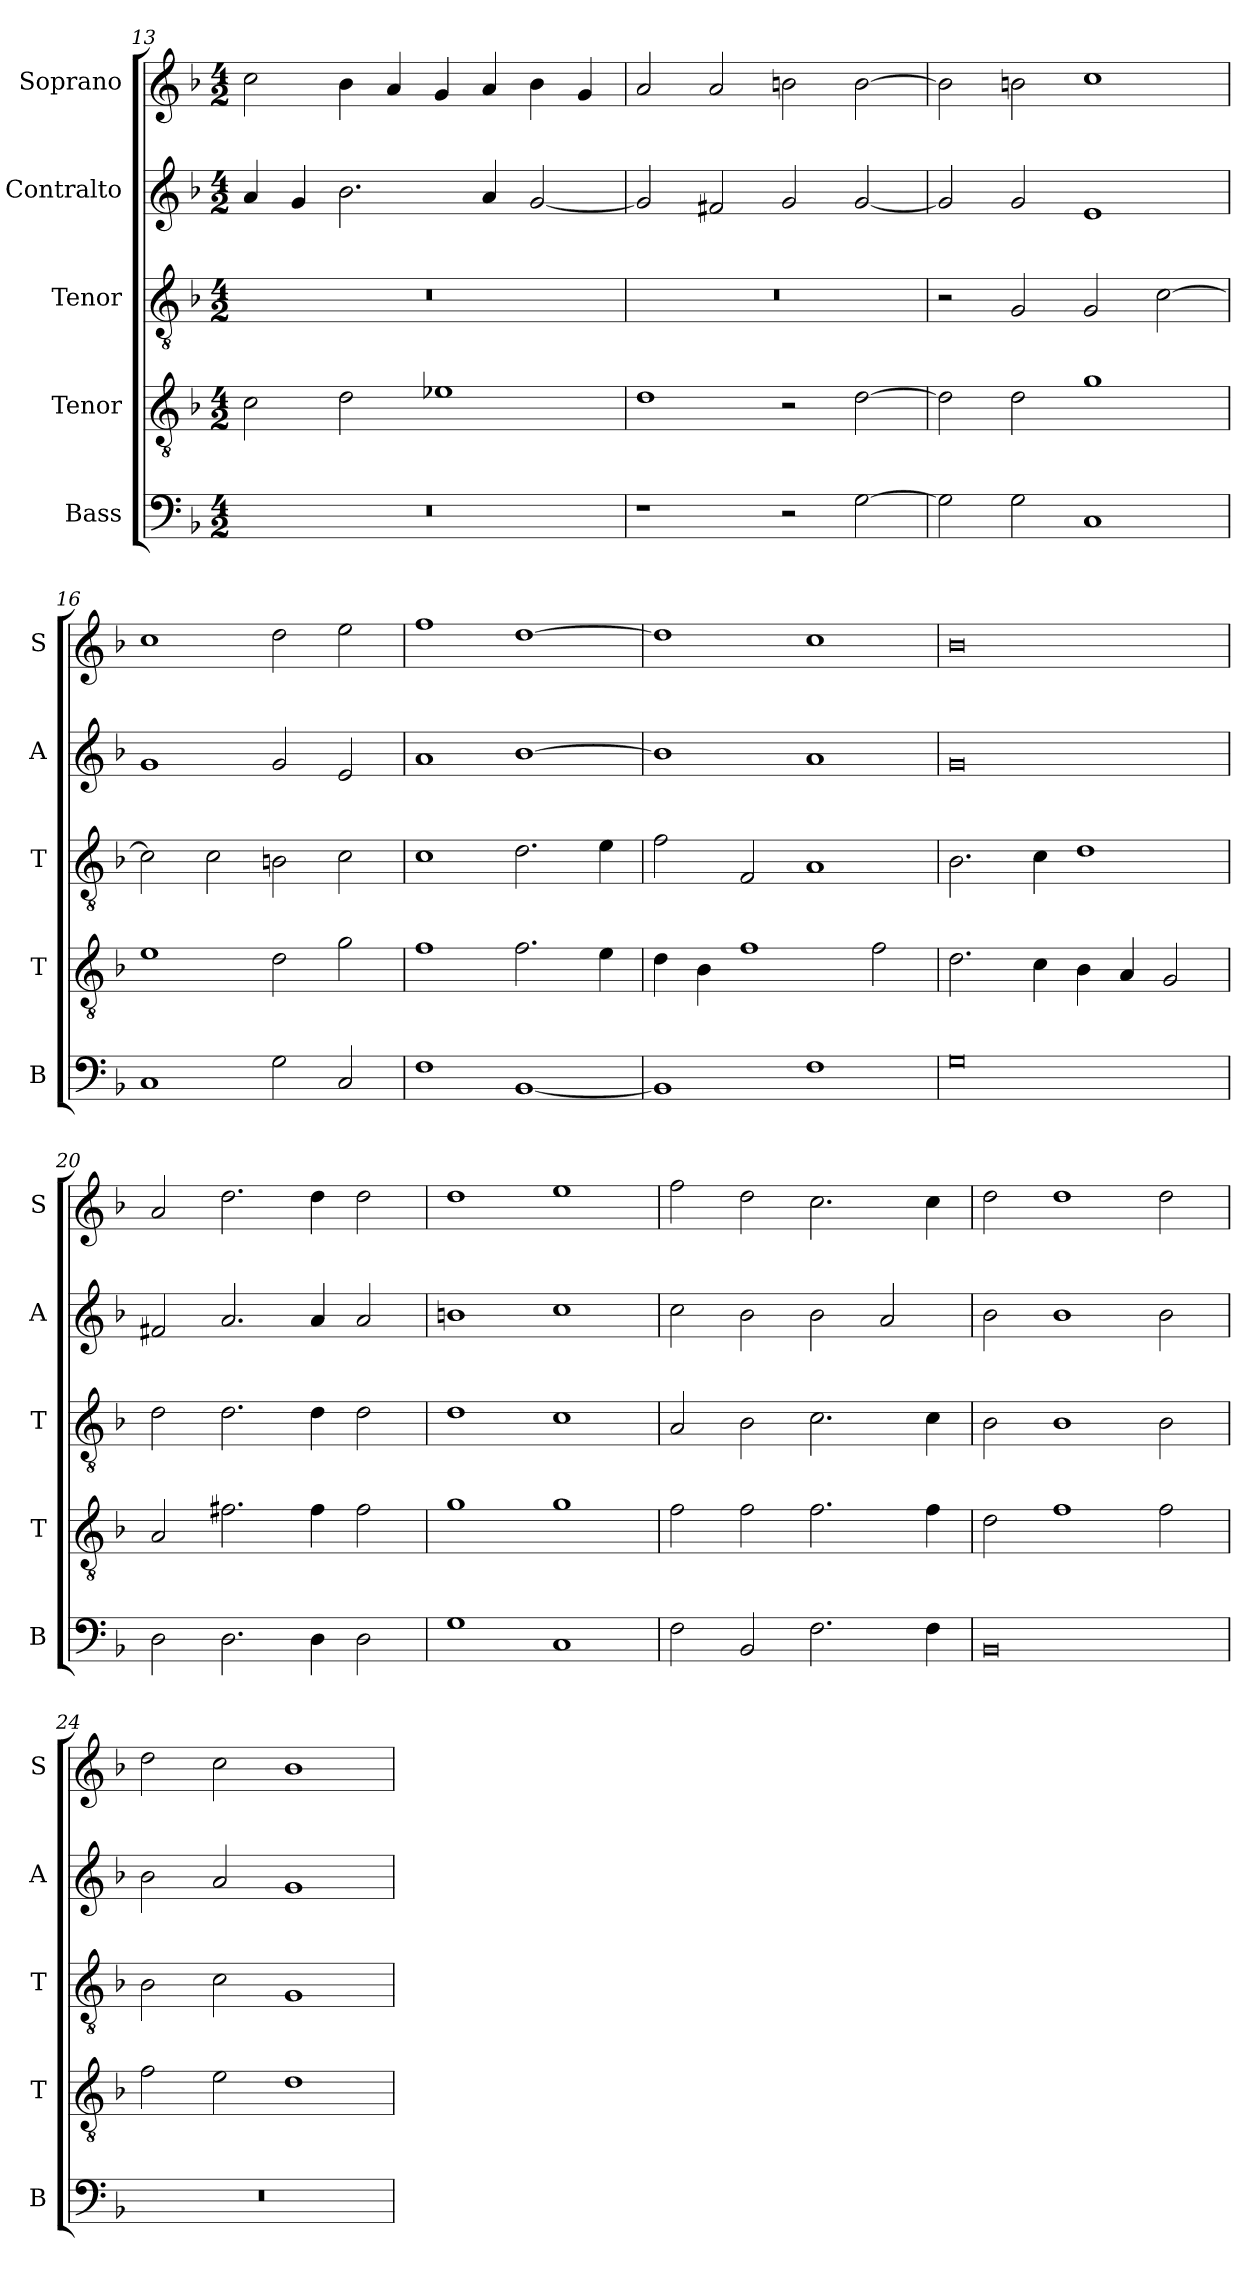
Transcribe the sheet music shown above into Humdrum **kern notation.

**kern	**kern	**kern	**kern	**kern
*part5	*part4	*part3	*part2	*part1
*staff5	*staff4	*staff3	*staff2	*staff1
*I"Bass	*I"Tenor	*I"Tenor	*I"Contralto	*I"Soprano
*I'B	*I'T	*I'T	*I'A	*I'S
*clefF4	*clefGv2	*clefGv2	*clefG2	*clefG2
*k[b-]	*k[b-]	*k[b-]	*k[b-]	*k[b-]
*G:dor	*G:dor	*G:dor	*G:dor	*G:dor
*M4/2	*M4/2	*M4/2	*M4/2	*M4/2
=13	=13	=13	=13	=13
0r	2c	0r	4a	2cc
.	.	.	4g	.
.	2d	.	2.b-	4b-
.	.	.	.	4a
.	1e-X	.	.	4g
.	.	.	4a	4a
.	.	.	[2g	4b-
.	.	.	.	4g
=14	=14	=14	=14	=14
1r	1d	0r	2g]	2a
.	.	.	2f#X	2a
2r	2r	.	2g	2bn
[2G	[2d	.	[2g	[2b
=15	=15	=15	=15	=15
2G]	2d]	2r	2g]	2b]
2G	2d	2G	2g	2bn
1C	1g	2G	1e	1cc
.	.	[2c	.	.
=16	=16	=16	=16	=16
1C	1e	2c]	1g	1cc
.	.	2c	.	.
2G	2d	2Bn	2g	2dd
2C	2g	2c	2e	2ee
=17	=17	=17	=17	=17
1F	1f	1c	1a	1ff
[1BB-	2.f	2.d	[1b-	[1dd
.	4e	4e	.	.
=18	=18	=18	=18	=18
1BB-]	4d	2f	1b-]	1dd]
.	4B-	.	.	.
.	1f	2F	.	.
1F	.	1A	1a	1cc
.	2f	.	.	.
=19	=19	=19	=19	=19
0G	2.d	2.B-	0g	0b-
.	4c	4c	.	.
.	4B-	1d	.	.
.	4A	.	.	.
.	2G	.	.	.
=20	=20	=20	=20	=20
2D	2A	2d	2f#X	2a
2.D	2.f#X	2.d	2.a	2.dd
4D	4f#	4d	4a	4dd
2D	2f#	2d	2a	2dd
=21	=21	=21	=21	=21
1G	1g	1d	1bn	1dd
1C	1g	1c	1cc	1ee
=22	=22	=22	=22	=22
2F	2f	2A	2cc	2ff
2BB-	2f	2B-	2b-	2dd
2.F	2.f	2.c	2b-	2.cc
.	.	.	2a	.
4F	4f	4c	.	4cc
=23	=23	=23	=23	=23
0BB-	2d	2B-	2b-	2dd
.	1f	1B-	1b-	1dd
.	2f	2B-	2b-	2dd
=24	=24	=24	=24	=24
0r	2f	2B-	2b-	2dd
.	2e	2c	2a	2cc
.	1d	1G	1g	1b-
=	=	=	=	=
*-	*-	*-	*-	*-
